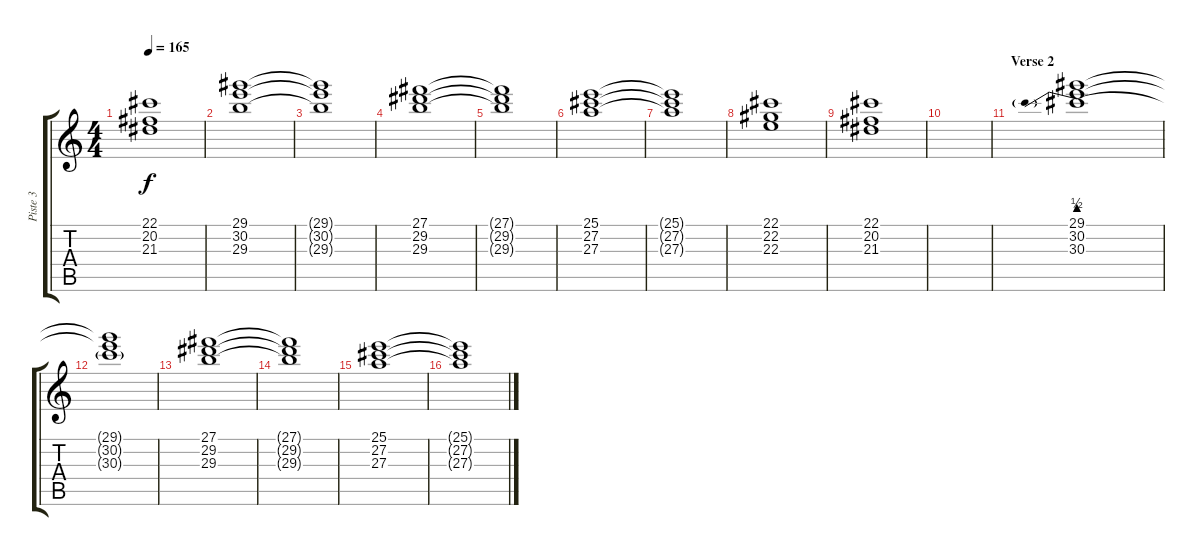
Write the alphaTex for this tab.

\track ("Piste 3" "Piste 3") {instrument synthstrings1}
\staff {score tabs}
\tuning (Eb4 Bb3 Gb3 Db3 Ab2 Eb2) {hide}
\ts (4 4)
\tempo 165
\clef g2
\ks c
(22.1 20.2 21.3).1{dy f} |
(29.1 30.2 29.3).1 |
(29.1{t} 30.2{t} 29.3{t}).1 |
(27.1 29.2 29.3).1 |
(27.1{t} 29.2{t} 29.3{t}).1 |
(25.1 27.2 27.3).1 |
(25.1{t} 27.2{t} 27.3{t}).1 |
(22.1 22.2 22.3).1 |
(22.1 20.2 21.3).1 |
|
\section ("" "Verse 2")
(29.1 30.2 30.3{be (prebend 0 2 60 2)}).1 |
(29.1{t} 30.2{t} 30.3{t}).1 |
(27.1 29.2 29.3).1 |
(27.1{t} 29.2{t} 29.3{t}).1 |
(25.1 27.2 27.3).1 |
(25.1{t} 27.2{t} 27.3{t}).1
